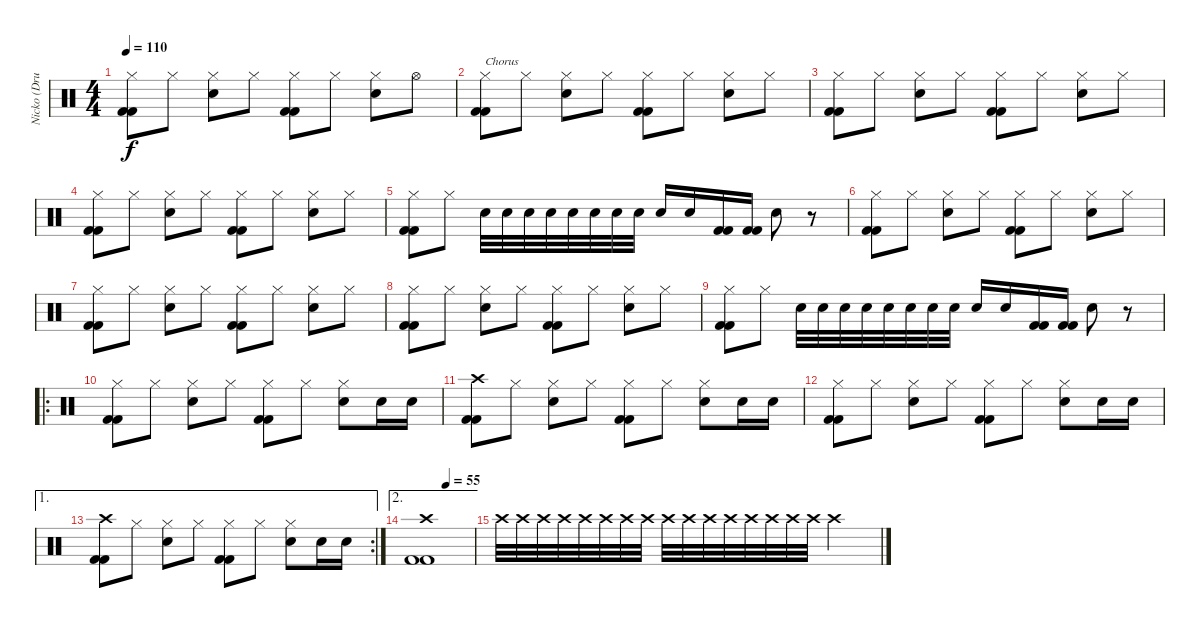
\track ("Nicko (Drums)" "Nicko (Dru") {instrument percussion}
\staff {score}
\articulation defaults
\ts (4 4)
\tempo 110
\clef neutral
\ks c
("Hi-Hat (closed)" "Kick (hit) 2" "Kick (hit) 2").8{dy f} "Hi-Hat (closed)".8 ("Hi-Hat (closed)" "Snare (hit) 2").8 "Hi-Hat (closed)".8 ("Hi-Hat (closed)" "Kick (hit) 2" "Kick (hit) 2").8 "Hi-Hat (closed)".8 ("Hi-Hat (closed)" "Snare (hit) 2").8 "Hi-Hat (open)".8 |
("Hi-Hat (closed)" "Kick (hit) 2" "Kick (hit) 2").8{txt "Chorus"} "Hi-Hat (closed)".8 ("Hi-Hat (closed)" "Snare (hit) 2").8 "Hi-Hat (closed)".8 ("Hi-Hat (closed)" "Kick (hit) 2" "Kick (hit) 2").8 "Hi-Hat (closed)".8 ("Hi-Hat (closed)" "Snare (hit) 2").8 "Hi-Hat (closed)".8 |
("Hi-Hat (closed)" "Kick (hit) 2" "Kick (hit) 2").8 "Hi-Hat (closed)".8 ("Hi-Hat (closed)" "Snare (hit) 2").8 "Hi-Hat (closed)".8 ("Hi-Hat (closed)" "Kick (hit) 2" "Kick (hit) 2").8 "Hi-Hat (closed)".8 ("Hi-Hat (closed)" "Snare (hit) 2").8 "Hi-Hat (closed)".8 |
("Hi-Hat (closed)" "Kick (hit) 2" "Kick (hit) 2").8 "Hi-Hat (closed)".8 ("Hi-Hat (closed)" "Snare (hit) 2").8 "Hi-Hat (closed)".8 ("Hi-Hat (closed)" "Kick (hit) 2" "Kick (hit) 2").8 "Hi-Hat (closed)".8 ("Hi-Hat (closed)" "Snare (hit) 2").8 "Hi-Hat (closed)".8 |
("Hi-Hat (closed)" "Kick (hit) 2" "Kick (hit) 2").8 "Hi-Hat (closed)".8 "Snare (hit) 2".32 "Snare (hit) 2".32 "Snare (hit) 2".32 "Snare (hit) 2".32 "Snare (hit) 2".32 "Snare (hit) 2".32 "Snare (hit) 2".32 "Snare (hit) 2".32 "Snare (hit) 2".16 "Snare (hit) 2".16 ("Kick (hit) 2" "Kick (hit) 2").16 ("Kick (hit) 2" "Kick (hit) 2").16 "Snare (hit) 2".8 r.8 |
("Hi-Hat (closed)" "Kick (hit) 2" "Kick (hit) 2").8 "Hi-Hat (closed)".8 ("Hi-Hat (closed)" "Snare (hit) 2").8 "Hi-Hat (closed)".8 ("Hi-Hat (closed)" "Kick (hit) 2" "Kick (hit) 2").8 "Hi-Hat (closed)".8 ("Hi-Hat (closed)" "Snare (hit) 2").8 "Hi-Hat (closed)".8 |
("Hi-Hat (closed)" "Kick (hit) 2" "Kick (hit) 2").8 "Hi-Hat (closed)".8 ("Hi-Hat (closed)" "Snare (hit) 2").8 "Hi-Hat (closed)".8 ("Hi-Hat (closed)" "Kick (hit) 2" "Kick (hit) 2").8 "Hi-Hat (closed)".8 ("Hi-Hat (closed)" "Snare (hit) 2").8 "Hi-Hat (closed)".8 |
("Hi-Hat (closed)" "Kick (hit) 2" "Kick (hit) 2").8 "Hi-Hat (closed)".8 ("Hi-Hat (closed)" "Snare (hit) 2").8 "Hi-Hat (closed)".8 ("Hi-Hat (closed)" "Kick (hit) 2" "Kick (hit) 2").8 "Hi-Hat (closed)".8 ("Hi-Hat (closed)" "Snare (hit) 2").8 "Hi-Hat (closed)".8 |
("Hi-Hat (closed)" "Kick (hit) 2" "Kick (hit) 2").8 "Hi-Hat (closed)".8 "Snare (hit) 2".32 "Snare (hit) 2".32 "Snare (hit) 2".32 "Snare (hit) 2".32 "Snare (hit) 2".32 "Snare (hit) 2".32 "Snare (hit) 2".32 "Snare (hit) 2".32 "Snare (hit) 2".16 "Snare (hit) 2".16 ("Kick (hit) 2" "Kick (hit) 2").16 ("Kick (hit) 2" "Kick (hit) 2").16 "Snare (hit) 2".8 r.8 |
\ro
("Hi-Hat (closed)" "Kick (hit) 2" "Kick (hit) 2").8 "Hi-Hat (closed)".8 ("Hi-Hat (closed)" "Snare (hit) 2").8 "Hi-Hat (closed)".8 ("Hi-Hat (closed)" "Kick (hit) 2" "Kick (hit) 2").8 "Hi-Hat (closed)".8 ("Hi-Hat (closed)" "Snare (hit) 2").8 "Snare (hit) 2".16 "Snare (hit) 2".16 |
("Crash high (hit)" "Kick (hit) 2" "Kick (hit) 2").8 "Hi-Hat (closed)".8 ("Hi-Hat (closed)" "Snare (hit) 2").8 "Hi-Hat (closed)".8 ("Hi-Hat (closed)" "Kick (hit) 2" "Kick (hit) 2").8 "Hi-Hat (closed)".8 ("Hi-Hat (closed)" "Snare (hit) 2").8 "Snare (hit) 2".16 "Snare (hit) 2".16 |
("Hi-Hat (closed)" "Kick (hit) 2" "Kick (hit) 2").8 "Hi-Hat (closed)".8 ("Hi-Hat (closed)" "Snare (hit) 2").8 "Hi-Hat (closed)".8 ("Hi-Hat (closed)" "Kick (hit) 2" "Kick (hit) 2").8 "Hi-Hat (closed)".8 ("Hi-Hat (closed)" "Snare (hit) 2").8 "Snare (hit) 2".16 "Snare (hit) 2".16 |
\ae 1
\rc 2
("Crash high (hit)" "Kick (hit) 2" "Kick (hit) 2").8 "Hi-Hat (closed)".8 ("Hi-Hat (closed)" "Snare (hit) 2").8 "Hi-Hat (closed)".8 ("Hi-Hat (closed)" "Kick (hit) 2" "Kick (hit) 2").8 "Hi-Hat (closed)".8 ("Hi-Hat (closed)" "Snare (hit) 2").8 "Snare (hit) 2".16 "Snare (hit) 2".16 |
\ae 2
\tempo (55 0.5)
("Crash high (hit)" "Kick (hit) 2" "Kick (hit) 2").1 |
"Crash high (hit)".32 "Crash high (hit)".32 "Crash high (hit)".32 "Crash high (hit)".32 "Crash high (hit)".32 "Crash high (hit)".32 "Crash high (hit)".32 "Crash high (hit)".32 "Crash high (hit)".32 "Crash high (hit)".32 "Crash high (hit)".32 "Crash high (hit)".32 "Crash high (hit)".32 "Crash high (hit)".32 "Crash high (hit)".32 "Crash high (hit)".32 "Crash high (hit)".2
